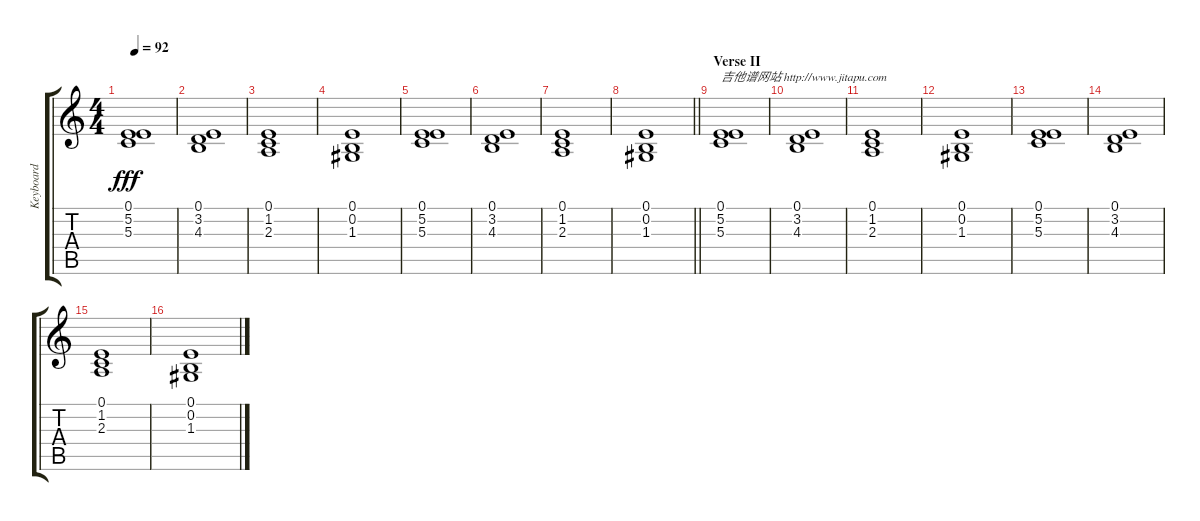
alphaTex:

\track ("Keyboard" "Keyboard") {instrument synthstrings1}
\staff {score tabs}
\tuning (E4 B3 G3 D3 A2 E2) {hide}
\ts (4 4)
\tempo 92
\clef g2
\ks c
(0.1 5.2 5.3).1{dy fff} |
(0.1 3.2 4.3).1 |
(0.1 1.2 2.3).1 |
(0.1 0.2 1.3).1 |
(0.1 5.2 5.3).1 |
(0.1 3.2 4.3).1 |
(0.1 1.2 2.3).1 |
\barLineRight lightlight
(0.1 0.2 1.3).1 |
\section ("" "Verse II")
(0.1 5.2 5.3).1{txt "吉他谱网站 http://www.jitapu.com"} |
(0.1 3.2 4.3).1 |
(0.1 1.2 2.3).1 |
(0.1 0.2 1.3).1 |
(0.1 5.2 5.3).1 |
(0.1 3.2 4.3).1 |
(0.1 1.2 2.3).1 |
(0.1 0.2 1.3).1
